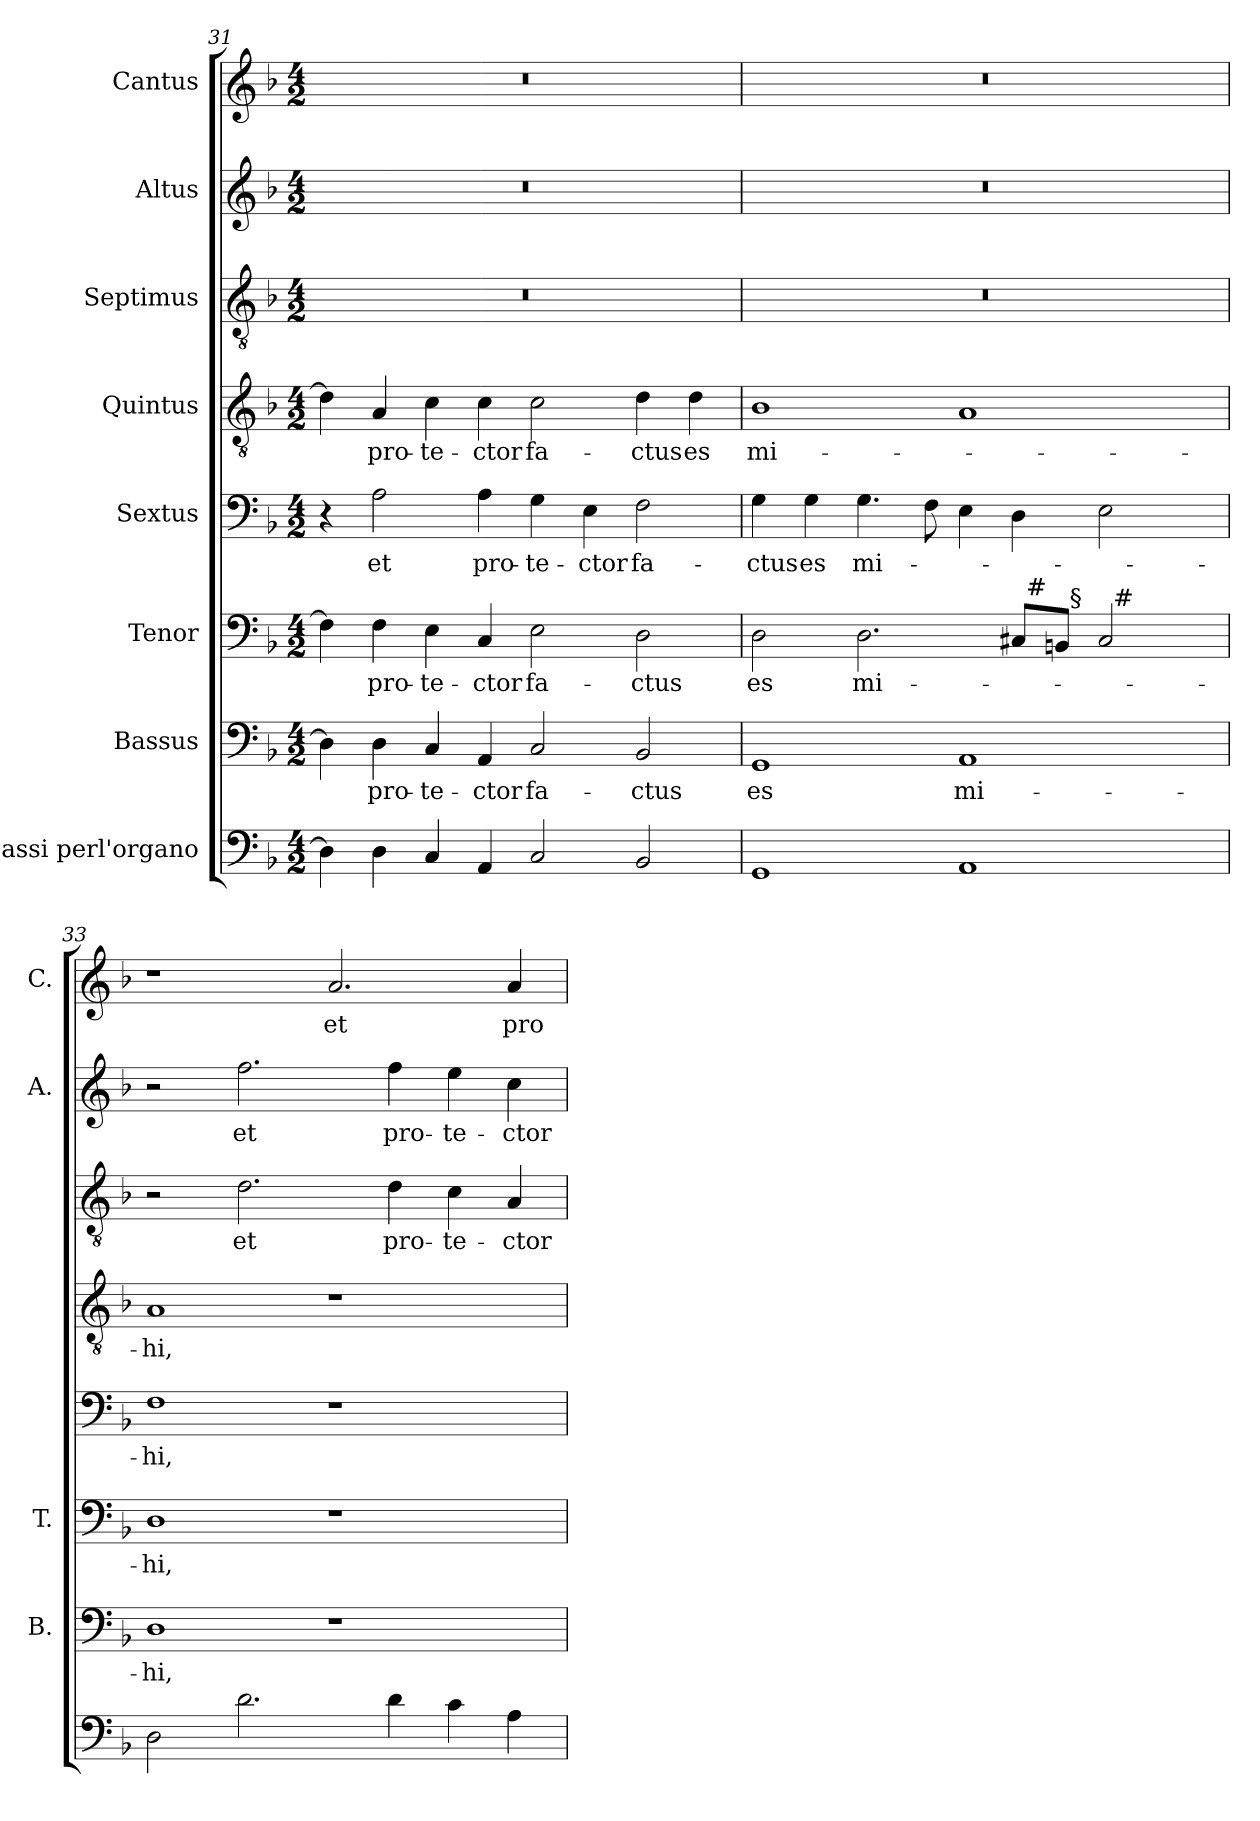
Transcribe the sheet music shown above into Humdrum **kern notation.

**kern	**kern	**text	**kern	**text	**kern	**text	**kern	**text	**kern	**text	**kern	**text	**kern	**text
*part8	*part7	*part7	*part6	*part6	*part5	*part5	*part4	*part4	*part3	*part3	*part2	*part2	*part1	*part1
*staff8	*staff7	*staff7	*staff6	*staff6	*staff5	*staff5	*staff4	*staff4	*staff3	*staff3	*staff2	*staff2	*staff1	*staff1
*I"Bassi perl'organo	*I"Bassus	*	*I"Tenor	*	*I"Sextus	*	*I"Quintus	*	*I"Septimus	*	*I"Altus	*	*I"Cantus	*
*	*I'B.	*	*I'T.	*	*	*	*	*	*	*	*I'A.	*	*I'C.	*
*clefF4	*clefF4	*	*clefF4	*	*clefF4	*	*clefGv2	*	*clefGv2	*	*clefG2	*	*clefG2	*
*	*	*	*	*	*	*	*ITrd7c12	*	*ITrd7c12	*	*ITrd7c12	*	*	*
*k[b-]	*k[b-]	*	*k[b-]	*	*k[b-]	*	*k[b-]	*	*k[b-]	*	*k[b-]	*	*k[b-]	*
*d:	*d:	*	*d:	*	*d:	*	*d:	*	*d:	*	*d:	*	*d:	*
*M4/2	*M4/2	*	*M4/2	*	*M4/2	*	*M4/2	*	*M4/2	*	*M4/2	*	*M4/2	*
=31	=31	=31	=31	=31	=31	=31	=31	=31	=31	=31	=31	=31	=31	=31
!	!	!	!	!	!	!	!	!	!LO:N:vis=1	!	!LO:N:vis=1	!	!LO:N:vis=1	!
4D\]	4D\]	.	4F\]	.	4r	.	4D\]	.	0r	.	0r	.	0r	.
!	!	!LO:LY:b	!	!LO:LY:b	!	!LO:LY:b	!	!LO:LY:b	!	!	!	!	!	!
4D\	4D\	pro-	4F\	pro-	2A\	et	4AA/	pro-	.	.	.	.	.	.
!	!	!LO:LY:b	!	!LO:LY:b	!	!	!	!LO:LY:b	!	!	!	!	!	!
4C/	4C/	-te-	4E\	-te-	.	.	4C\	-te-	.	.	.	.	.	.
!	!	!LO:LY:b	!	!LO:LY:b	!	!LO:LY:b	!	!LO:LY:b	!	!	!	!	!	!
4AA/	4AA/	-ctor	4C/	-ctor	4A\	pro-	4C\	-ctor	.	.	.	.	.	.
!	!	!LO:LY:b	!	!LO:LY:b	!	!LO:LY:b	!	!LO:LY:b	!	!	!	!	!	!
2C/	2C/	fa-	2E\	fa-	4G\	-te-	2C\	fa-	.	.	.	.	.	.
!	!	!	!	!	!	!LO:LY:b	!	!	!	!	!	!	!	!
.	.	.	.	.	4E\	-ctor	.	.	.	.	.	.	.	.
!	!	!LO:LY:b	!	!LO:LY:b	!	!LO:LY:b	!	!LO:LY:b	!	!	!	!	!	!
2BB-/	2BB-/	-ctus	2D\	-ctus	2F\	fa-	4D\	-ctus	.	.	.	.	.	.
!	!	!	!	!	!	!	!	!LO:LY:b	!	!	!	!	!	!
.	.	.	.	.	.	.	4D\	es	.	.	.	.	.	.
=32	=32	=32	=32	=32	=32	=32	=32	=32	=32	=32	=32	=32	=32	=32
!	!	!LO:LY:b	!	!LO:LY:b	!	!LO:LY:b	!	!LO:LY:b	!LO:N:vis=1	!	!LO:N:vis=1	!	!LO:N:vis=1	!
*	*	*	*^	*	*	*	*	*	*	*	*	*	*	*
*	*	*	*	*^	*	*	*	*	*	*	*	*	*	*	*
*	*	*	*	*	*^	*	*	*	*	*	*	*	*	*	*	*
1GG	1GG	es	2D\	1ryy	1ryy	1ryy	es	4G\	-ctus	1BB-	mi-	0r	.	0r	.	0r	.
!	!	!	!	!	!	!	!	!	!LO:LY:b	!	!	!	!	!	!	!	!
.	.	.	.	.	.	.	.	4G\	es	.	.	.	.	.	.	.	.
!	!	!	!	!	!	!	!LO:LY:b	!	!LO:LY:b	!	!	!	!	!	!	!	!
.	.	.	2.D\	.	.	.	mi-	4.G\	mi-	.	.	.	.	.	.	.	.
.	.	.	.	.	.	.	.	8F\	.	.	.	.	.	.	.	.	.
!	!	!LO:LY:b	!	!	!	!	!	!	!	!	!	!	!	!	!	!	!
1AA	1AA	mi-	.	4ryy	4ryy	2ryy	.	4E\	.	1AA	.	.	.	.	.	.	.
.	.	.	8C#/L	32ryy	8ryy	.	.	4D\	.	.	.	.	.	.	.	.	.
!	!	!	!	!LO:TX:a:t=#	!	!	!	!	!	!	!	!	!	!	!	!	!
.	.	.	.	2ryy	.	.	.	.	.	.	.	.	.	.	.	.	.
.	.	.	8BB/J	.	32ryy	.	.	.	.	.	.	.	.	.	.	.	.
!	!	!	!	!	!LO:TX:a:t=§	!	!	!	!	!	!	!	!	!	!	!	!
.	.	.	.	.	2ryy	.	.	.	.	.	.	.	.	.	.	.	.
.	.	.	2C#/	.	.	32ryy	.	2E\	.	.	.	.	.	.	.	.	.
!	!	!	!	!	!	!LO:TX:a:t=#	!	!	!	!	!	!	!	!	!	!	!
.	.	.	.	.	.	4...ryy	.	.	.	.	.	.	.	.	.	.	.
.	.	.	.	8..ryy	.	.	.	.	.	.	.	.	.	.	.	.	.
.	.	.	.	.	16.ryy	.	.	.	.	.	.	.	.	.	.	.	.
=33	=33	=33	=33	=33	=33	=33	=33	=33	=33	=33	=33	=33	=33	=33	=33	=33	=33
!	!	!LO:LY:b	!	!	!	!	!LO:LY:b	!	!LO:LY:b	!	!LO:LY:b	!	!	!	!	!	!
*	*	*	*v	*v	*v	*v	*	*	*	*	*	*	*	*	*	*	*
2D\	1D	-hi,	1D	-hi,	1F	-hi,	1AA	-hi,	2r	.	2r	.	1r	.
!	!	!	!	!	!	!	!	!	!	!LO:LY:b	!	!LO:LY:b	!	!
2.d\	.	.	.	.	.	.	.	.	2.D\	et	2.f\	et	.	.
!	!	!	!	!	!	!	!	!	!	!	!	!	!	!LO:LY:b
.	1r	.	1r	.	1r	.	1r	.	.	.	.	.	2.a/	et
!	!	!	!	!	!	!	!	!	!	!LO:LY:b	!	!LO:LY:b	!	!
4d\	.	.	.	.	.	.	.	.	4D\	pro-	4f\	pro-	.	.
!	!	!	!	!	!	!	!	!	!	!LO:LY:b	!	!LO:LY:b	!	!
4c\	.	.	.	.	.	.	.	.	4C\	-te-	4e\	-te-	.	.
!	!	!	!	!	!	!	!	!	!	!LO:LY:b	!	!LO:LY:b	!	!LO:LY:b
4A\	.	.	.	.	.	.	.	.	4AA/	-ctor	4c\	-ctor	4a/	pro-
=	=	=	=	=	=	=	=	=	=	=	=	=	=	=
*-	*-	*-	*-	*-	*-	*-	*-	*-	*-	*-	*-	*-	*-	*-
